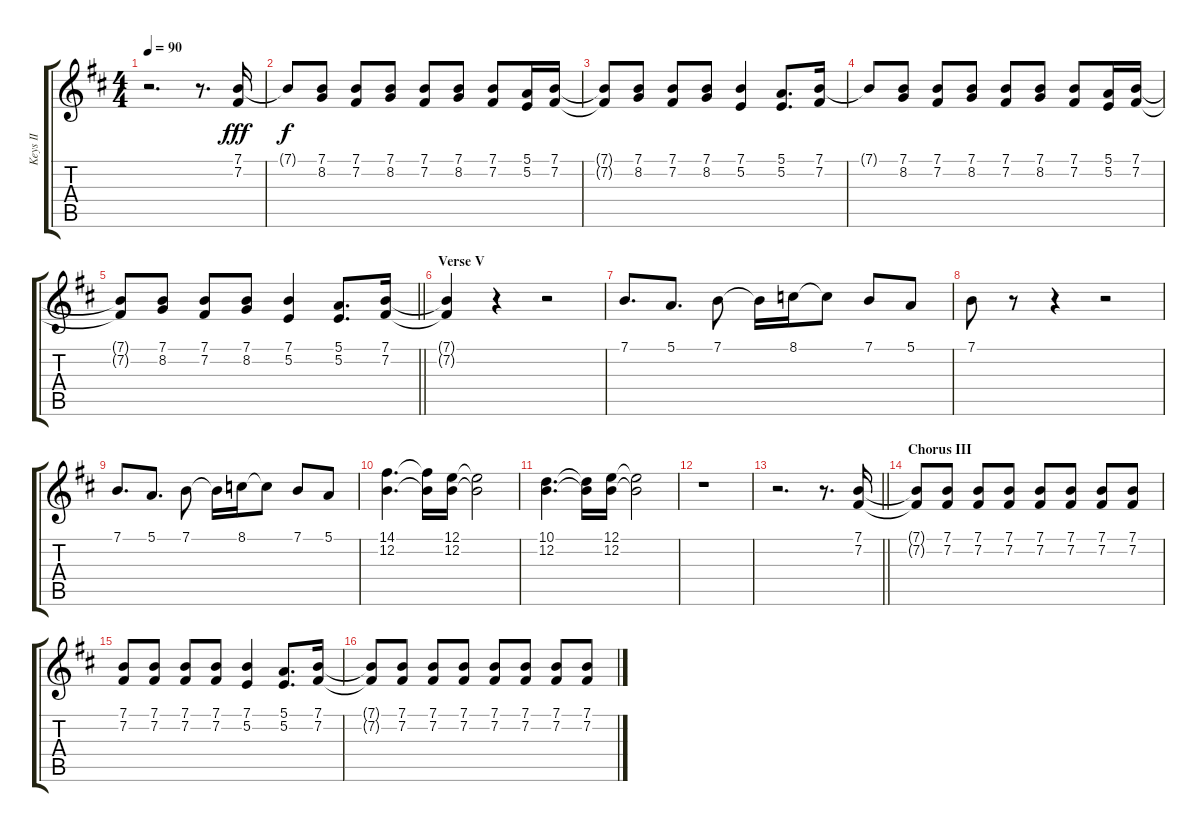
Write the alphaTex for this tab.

\track ("Keys II" "Keys II") {instrument choiraahs}
\staff {score tabs}
\tuning (E4 B3 G3 D3 A2 E2) {hide}
\ts (4 4)
\tempo 90
\clef g2
\ks bminor
r.2{d dy f} r.8{d} (7.1 7.2).16{dy fff} |
7.1{t}.8{dy f} (7.1 8.2).8 (7.1 7.2).8 (7.1 8.2).8 (7.1 7.2).8 (7.1 8.2).8 (7.1 7.2).8 (5.1 5.2).16 (7.1 7.2).16 |
(7.1{t} 7.2{t}).8 (7.1 8.2).8 (7.1 7.2).8 (7.1 8.2).8 (7.1 5.2).4 (5.1 5.2).8{d} (7.1 7.2).16 |
7.1{t}.8 (7.1 8.2).8 (7.1 7.2).8 (7.1 8.2).8 (7.1 7.2).8 (7.1 8.2).8 (7.1 7.2).8 (5.1 5.2).16 (7.1 7.2).16 |
\barLineRight lightlight
(7.1{t} 7.2{t}).8 (7.1 8.2).8 (7.1 7.2).8 (7.1 8.2).8 (7.1 5.2).4 (5.1 5.2).8{d} (7.1 7.2).16 |
\section ("" "Verse V")
(7.1{t} 7.2{t}).4 r.4 r.2 |
7.1.8{d} 5.1.8{d} 7.1.8 7.1{t}.16 8.1.16 8.1{t}.8 7.1.8 5.1.8 |
7.1.8 r.8 r.4 r.2 |
7.1.8{d} 5.1.8{d} 7.1.8 7.1{t}.16 8.1.16 8.1{t}.8 7.1.8 5.1.8 |
(14.1 12.2).4{d} (14.1{t} 12.2{t}).16 (12.1 12.2).16 (12.1{t} 12.2{t}).2 |
(10.1 12.2).4{d} (10.1{t} 12.2{t}).16 (12.1 12.2).16 (12.1{t} 12.2{t}).2 |
r.1 |
\barLineRight lightlight
r.2{d} r.8{d} (7.1 7.2).16 |
\section ("" "Chorus III")
(7.1{t} 7.2{t}).8 (7.1 7.2).8 (7.1 7.2).8 (7.1 7.2).8 (7.1 7.2).8 (7.1 7.2).8 (7.1 7.2).8 (7.1 7.2).8 |
(7.1 7.2).8 (7.1 7.2).8 (7.1 7.2).8 (7.1 7.2).8 (7.1 5.2).4 (5.1 5.2).8{d} (7.1 7.2).16 |
(7.1{t} 7.2{t}).8 (7.1 7.2).8 (7.1 7.2).8 (7.1 7.2).8 (7.1 7.2).8 (7.1 7.2).8 (7.1 7.2).8 (7.1 7.2).8
